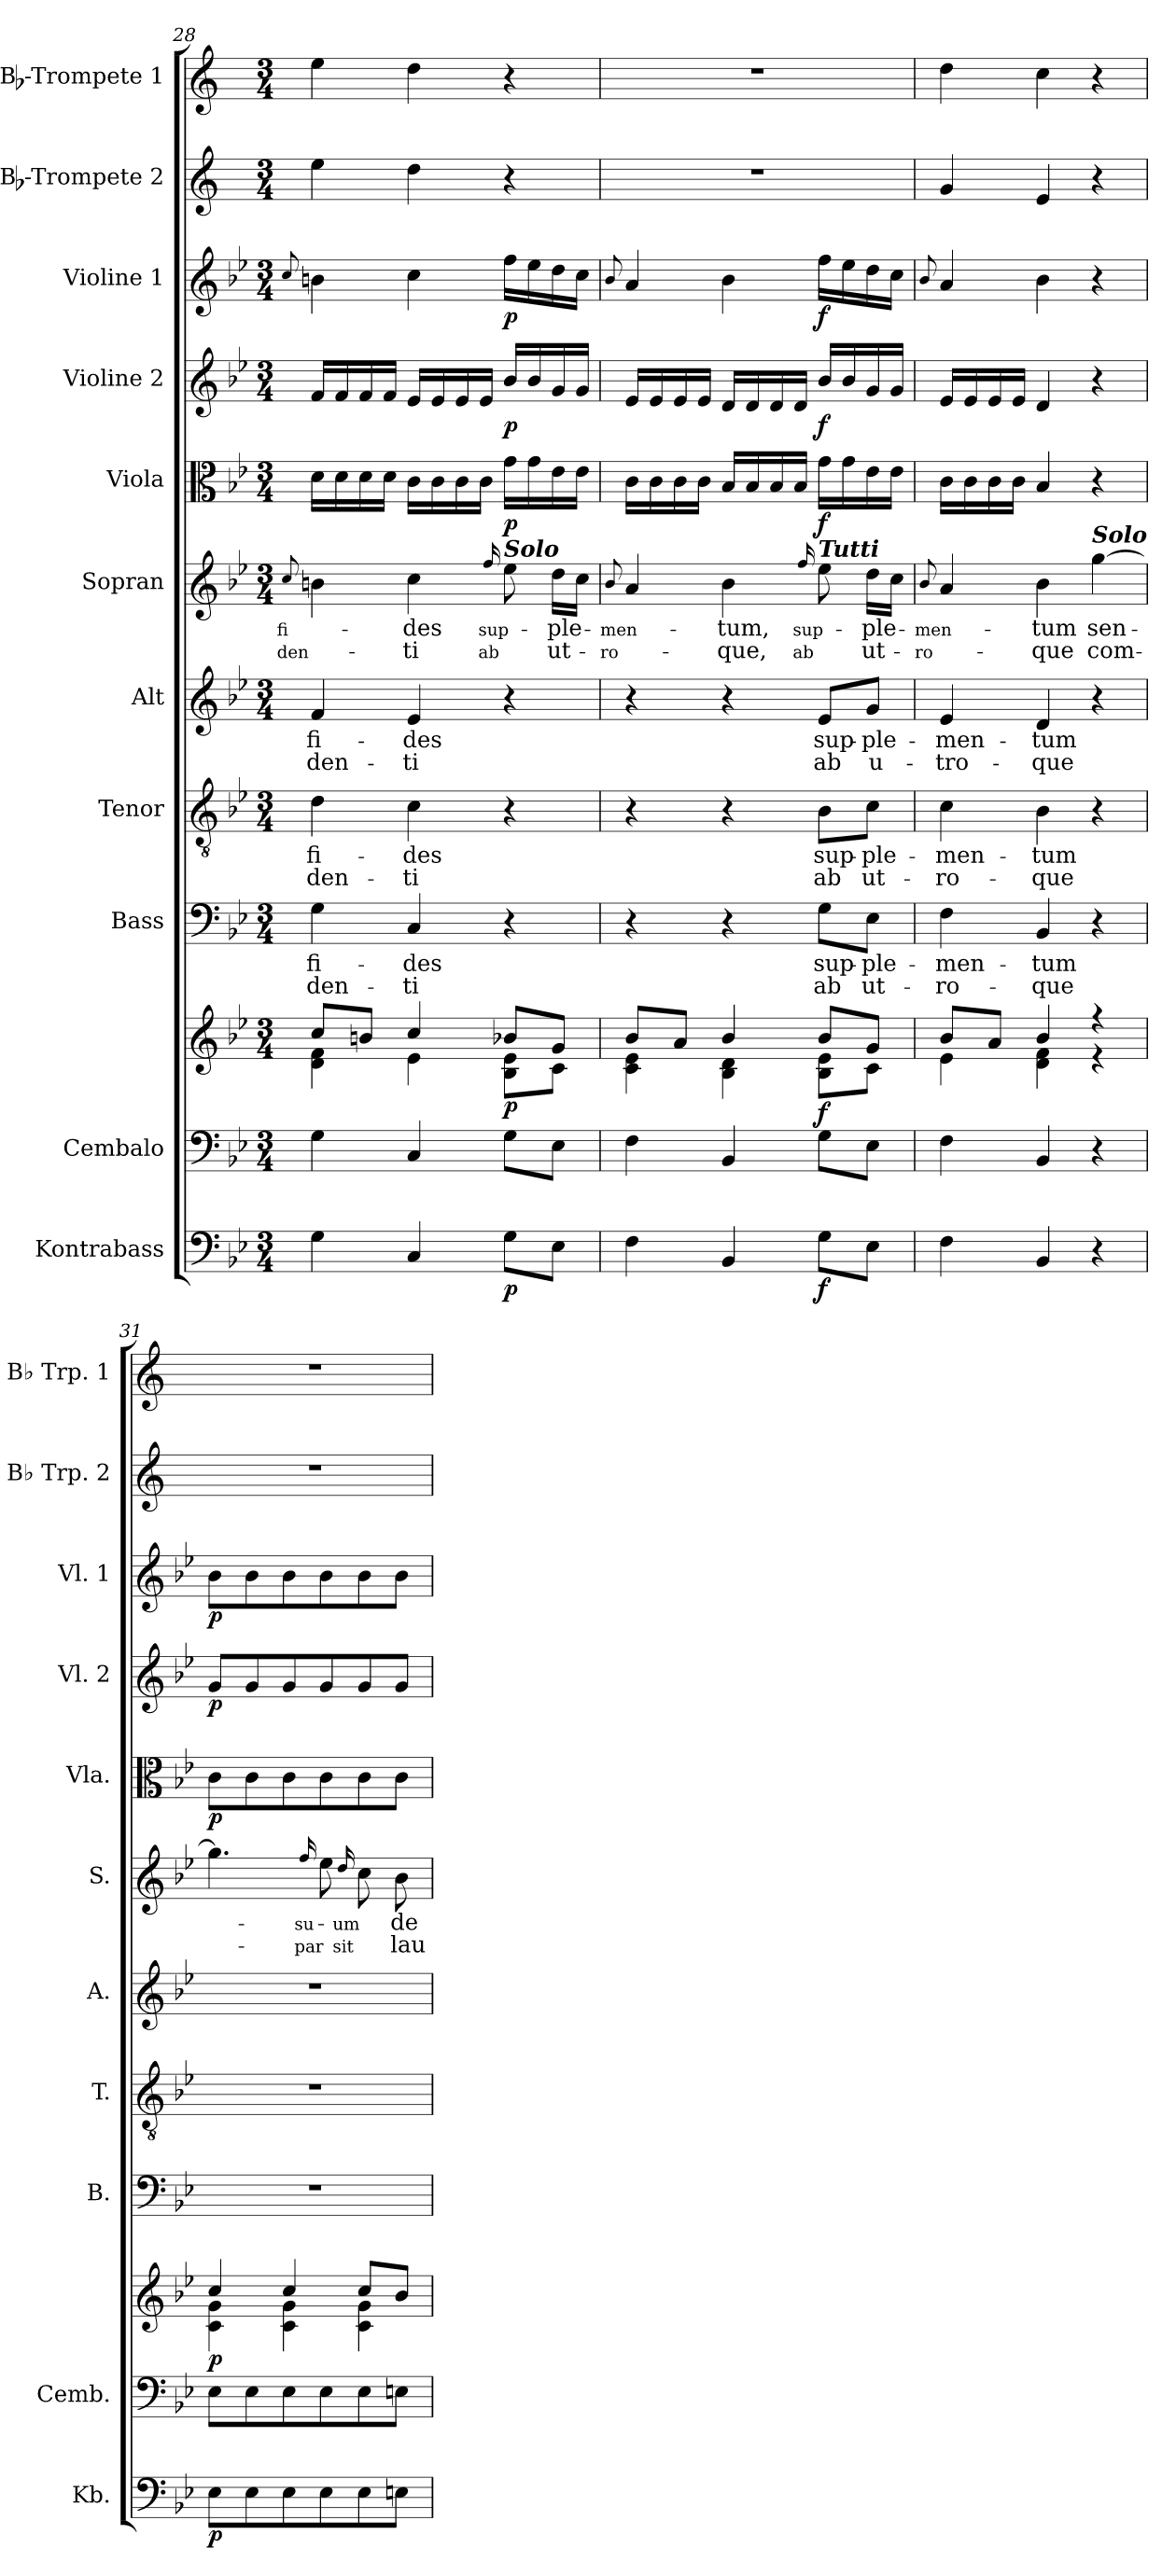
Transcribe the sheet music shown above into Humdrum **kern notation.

**kern	**dynam	**kern	**kern	**dynam	**kern	**text	**text	**kern	**text	**text	**kern	**text	**text	**kern	**text	**text	**kern	**dynam	**kern	**dynam	**kern	**dynam	**kern	**kern
*part11	*part11	*part10	*part10	*part10	*part9	*part9	*part9	*part8	*part8	*part8	*part7	*part7	*part7	*part6	*part6	*part6	*part5	*part5	*part4	*part4	*part3	*part3	*part2	*part1
*staff12	*staff12	*staff11	*staff10	*staff10/11	*staff9	*staff9	*staff9	*staff8	*staff8	*staff8	*staff7	*staff7	*staff7	*staff6	*staff6	*staff6	*staff5	*staff5	*staff4	*staff4	*staff3	*staff3	*staff2	*staff1
*I"Kontrabass	*	*I"Cembalo	*	*	*I"Bass	*	*	*I"Tenor	*	*	*I"Alt	*	*	*I"Sopran	*	*	*I"Viola	*	*I"Violine 2	*	*I"Violine 1	*	*I"Bb-Trompete 2	*I"Bb-Trompete 1
*I'Kb.	*	*I'Cemb.	*	*	*I'B.	*	*	*I'T.	*	*	*I'A.	*	*	*I'S.	*	*	*I'Vla.	*	*I'Vl. 2	*	*I'Vl. 1	*	*I'Bb Trp. 2	*I'Bb Trp. 1
!!LO:PB:g=z
*clefF4	*	*clefF4	*clefG2	*	*clefF4	*	*	*clefGv2	*	*	*clefG2	*	*	*clefG2	*	*	*clefC3	*	*clefG2	*	*clefG2	*	*clefG2	*clefG2
*ITrd7c12	*	*	*	*	*	*	*	*	*	*	*	*	*	*	*	*	*	*	*	*	*	*	*ITrd1c2	*ITrd1c2
*k[b-e-]	*	*k[b-e-]	*k[b-e-]	*	*k[b-e-]	*	*	*k[b-e-]	*	*	*k[b-e-]	*	*	*k[b-e-]	*	*	*k[b-e-]	*	*k[b-e-]	*	*k[b-e-]	*	*k[b-e-]	*k[b-e-]
*B-:	*	*B-:	*B-:	*	*B-:	*	*	*B-:	*	*	*B-:	*	*	*B-:	*	*	*B-:	*	*B-:	*	*B-:	*	*B-:	*B-:
*M3/4	*	*M3/4	*M3/4	*	*M3/4	*	*	*M3/4	*	*	*M3/4	*	*	*M3/4	*	*	*M3/4	*	*M3/4	*	*M3/4	*	*M3/4	*M3/4
=28	=28	=28	=28	=28	=28	=28	=28	=28	=28	=28	=28	=28	=28	=28	=28	=28	=28	=28	=28	=28	=28	=28	=28	=28
!	!	!	!	!	!	!	!	!	!	!	!	!	!	!	!LO:LY:b	!LO:LY:b	!	!	!	!	!	!	!	!
.	.	.	.	.	.	.	.	.	.	.	.	.	.	8qqcc/	fi-	-den-	.	.	.	.	8qqcc/	.	.	.
*	*	*	*^	*	*	*	*	*	*	*	*	*	*	*	*	*	*	*	*	*	*	*	*	*
!	!	!	!	!	!	!	!LO:LY:b	!LO:LY:b	!	!LO:LY:b	!LO:LY:b	!	!LO:LY:b	!LO:LY:b	!	!	!	!	!	!	!	!	!	!	!
4GG\	.	4G\	8cc/L	4d\ 4f\	.	4G\	fi-	-den-	4d\	fi-	-den-	4f/	fi-	-den-	4bn\	.	.	16d\LL	.	16f/LL	.	4bn\	.	4dd\	4dd\
.	.	.	.	.	.	.	.	.	.	.	.	.	.	.	.	.	.	16d\	.	16f/	.	.	.	.	.
.	.	.	8bn/J	.	.	.	.	.	.	.	.	.	.	.	.	.	.	16d\	.	16f/	.	.	.	.	.
.	.	.	.	.	.	.	.	.	.	.	.	.	.	.	.	.	.	16d\JJ	.	16f/JJ	.	.	.	.	.
!	!	!	!	!	!	!	!LO:LY:b	!LO:LY:b	!	!LO:LY:b	!LO:LY:b	!	!LO:LY:b	!LO:LY:b	!	!LO:LY:b	!LO:LY:b	!	!	!	!	!	!	!	!
4CC/	.	4C/	4cc/	4e-\	.	4C/	-des	-ti	4c\	-des	-ti	4e-/	-des	-ti	4cc\	-des	-ti	16c\LL	.	16e-/LL	.	4cc\	.	4cc\	4cc\
.	.	.	.	.	.	.	.	.	.	.	.	.	.	.	.	.	.	16c\	.	16e-/	.	.	.	.	.
.	.	.	.	.	.	.	.	.	.	.	.	.	.	.	.	.	.	16c\	.	16e-/	.	.	.	.	.
.	.	.	.	.	.	.	.	.	.	.	.	.	.	.	.	.	.	16c\JJ	.	16e-/JJ	.	.	.	.	.
!	!	!	!	!	!	!	!	!	!	!	!	!	!	!	!	!LO:LY:b	!LO:LY:b	!	!	!	!	!	!	!	!
.	.	.	.	.	.	.	.	.	.	.	.	.	.	.	16qqff/	sup-	ab	.	.	.	.	.	.	.	.
!	!	!	!	!	!	!	!	!	!	!	!	!	!	!	!LO:TX:a:Bi:t=Solo	!	!	!	!	!	!	!	!	!	!
!	!LO:DY:b	!	!	!	!LO:DY:b	!	!	!	!	!	!	!	!	!	!	!	!	!	!LO:DY:b	!	!LO:DY:b	!	!LO:DY:b	!	!
8GG\L	p	8G\L	8b-X/L	8B-\ 8e-\L	p	4r	.	.	4r	.	.	4r	.	.	8ee-\	.	.	16g\LL	p	16b-/LL	p	16ff\LL	p	4r	4r
.	.	.	.	.	.	.	.	.	.	.	.	.	.	.	.	.	.	16g\	.	16b-/	.	16ee-\	.	.	.
!	!	!	!	!	!	!	!	!	!	!	!	!	!	!	!	!LO:LY:b	!LO:LY:b	!	!	!	!	!	!	!	!
8EE-\J	.	8E-\J	8g/J	8c\J	.	.	.	.	.	.	.	.	.	.	16dd\LL	-ple-	ut-	16e-\	.	16g/	.	16dd\	.	.	.
.	.	.	.	.	.	.	.	.	.	.	.	.	.	.	16cc\JJ	.	.	16e-\JJ	.	16g/JJ	.	16cc\JJ	.	.	.
=29	=29	=29	=29	=29	=29	=29	=29	=29	=29	=29	=29	=29	=29	=29	=29	=29	=29	=29	=29	=29	=29	=29	=29	=29	=29
!	!	!	!	!	!	!	!	!	!	!	!	!	!	!	!	!LO:LY:b	!LO:LY:b	!	!	!	!	!	!	!	!
.	.	.	.	.	.	.	.	.	.	.	.	.	.	.	8qqb-/	-men-	-ro-	.	.	.	.	8qqb-/	.	.	.
4FF\	.	4F\	8b-/L	4c\ 4e-\	.	4r	.	.	4r	.	.	4r	.	.	4a/	.	.	16c\LL	.	16e-/LL	.	4a/	.	2.r	2.r
.	.	.	.	.	.	.	.	.	.	.	.	.	.	.	.	.	.	16c\	.	16e-/	.	.	.	.	.
.	.	.	8a/J	.	.	.	.	.	.	.	.	.	.	.	.	.	.	16c\	.	16e-/	.	.	.	.	.
.	.	.	.	.	.	.	.	.	.	.	.	.	.	.	.	.	.	16c\JJ	.	16e-/JJ	.	.	.	.	.
!	!	!	!	!	!	!	!	!	!	!	!	!	!	!	!	!LO:LY:b	!LO:LY:b	!	!	!	!	!	!	!	!
4BBB-/	.	4BB-/	4b-/	4B-\ 4d\	.	4r	.	.	4r	.	.	4r	.	.	4b-\	-tum,	-que,	16B-/LL	.	16d/LL	.	4b-\	.	.	.
.	.	.	.	.	.	.	.	.	.	.	.	.	.	.	.	.	.	16B-/	.	16d/	.	.	.	.	.
.	.	.	.	.	.	.	.	.	.	.	.	.	.	.	.	.	.	16B-/	.	16d/	.	.	.	.	.
.	.	.	.	.	.	.	.	.	.	.	.	.	.	.	.	.	.	16B-/JJ	.	16d/JJ	.	.	.	.	.
!	!	!	!	!	!	!	!	!	!	!	!	!	!	!	!	!LO:LY:b	!LO:LY:b	!	!	!	!	!	!	!	!
.	.	.	.	.	.	.	.	.	.	.	.	.	.	.	16qqff/	sup-	ab	.	.	.	.	.	.	.	.
!	!	!	!	!	!	!	!	!	!	!	!	!	!	!	!LO:TX:a:Bi:t=Tutti	!	!	!	!	!	!	!	!	!	!
!	!LO:DY:b	!	!	!	!LO:DY:b	!	!LO:LY:b	!LO:LY:b	!	!LO:LY:b	!LO:LY:b	!	!LO:LY:b	!LO:LY:b	!	!	!	!	!LO:DY:b	!	!LO:DY:b	!	!LO:DY:b	!	!
8GG\L	f	8G\L	8b-/L	8B-\ 8e-\L	f	8G\L	sup-	ab	8B-\L	sup-	ab	8e-/L	sup-	ab	8ee-\	.	.	16g\LL	f	16b-/LL	f	16ff\LL	f	.	.
.	.	.	.	.	.	.	.	.	.	.	.	.	.	.	.	.	.	16g\	.	16b-/	.	16ee-\	.	.	.
!	!	!	!	!	!	!	!LO:LY:b	!LO:LY:b	!	!LO:LY:b	!LO:LY:b	!	!LO:LY:b	!LO:LY:b	!	!LO:LY:b	!LO:LY:b	!	!	!	!	!	!	!	!
8EE-\J	.	8E-\J	8g/J	8c\J	.	8E-\J	-ple-	ut-	8c\J	-ple-	ut-	8g/J	-ple-	u-	16dd\LL	-ple-	ut-	16e-\	.	16g/	.	16dd\	.	.	.
.	.	.	.	.	.	.	.	.	.	.	.	.	.	.	16cc\JJ	.	.	16e-\JJ	.	16g/JJ	.	16cc\JJ	.	.	.
=30	=30	=30	=30	=30	=30	=30	=30	=30	=30	=30	=30	=30	=30	=30	=30	=30	=30	=30	=30	=30	=30	=30	=30	=30	=30
!	!	!	!	!	!	!	!	!	!	!	!	!	!	!	!	!LO:LY:b	!LO:LY:b	!	!	!	!	!	!	!	!
.	.	.	.	.	.	.	.	.	.	.	.	.	.	.	8qqb-/	-men-	-ro-	.	.	.	.	8qqb-/	.	.	.
!	!	!	!	!	!	!	!LO:LY:b	!LO:LY:b	!	!LO:LY:b	!LO:LY:b	!	!LO:LY:b	!LO:LY:b	!	!	!	!	!	!	!	!	!	!	!
4FF\	.	4F\	8b-/L	4e-\	.	4F\	-men-	-ro-	4c\	-men-	-ro-	4e-/	-men-	-tro-	4a/	.	.	16c\LL	.	16e-/LL	.	4a/	.	4f/	4cc\
.	.	.	.	.	.	.	.	.	.	.	.	.	.	.	.	.	.	16c\	.	16e-/	.	.	.	.	.
.	.	.	8a/J	.	.	.	.	.	.	.	.	.	.	.	.	.	.	16c\	.	16e-/	.	.	.	.	.
.	.	.	.	.	.	.	.	.	.	.	.	.	.	.	.	.	.	16c\JJ	.	16e-/JJ	.	.	.	.	.
!	!	!	!	!	!	!	!LO:LY:b	!LO:LY:b	!	!LO:LY:b	!LO:LY:b	!	!LO:LY:b	!LO:LY:b	!	!LO:LY:b	!LO:LY:b	!	!	!	!	!	!	!	!
4BBB-/	.	4BB-/	4b-/	4d\ 4f\	.	4BB-/	-tum	-que	4B-\	-tum	-que	4d/	-tum	-que	4b-\	-tum	-que	4B-/	.	4d/	.	4b-\	.	4d/	4b-\
!	!	!	!	!	!	!	!	!	!	!	!	!	!	!	!LO:TX:a:Bi:t=Solo	!	!	!	!	!	!	!	!	!	!
!	!	!	!	!	!	!	!	!	!	!	!	!	!	!	!	!LO:LY:b	!LO:LY:b	!	!	!	!	!	!	!	!
4r	.	4r	4r	4r	.	4r	.	.	4r	.	.	4r	.	.	[4gg\	sen-	com-	4r	.	4r	.	4r	.	4r	4r
=31	=31	=31	=31	=31	=31	=31	=31	=31	=31	=31	=31	=31	=31	=31	=31	=31	=31	=31	=31	=31	=31	=31	=31	=31	=31
!	!LO:DY:b	!	!	!	!LO:DY:b	!	!	!	!	!	!	!	!	!	!	!	!	!	!LO:DY:b	!	!LO:DY:b	!	!LO:DY:b	!	!
8EE-\L	p	8E-\L	4cc/	4c\ 4g\	p	2.r	.	.	2.r	.	.	2.r	.	.	4.gg\]	.	.	8c\L	p	8g/L	p	8b-\L	p	2.r	2.r
8EE-\	.	8E-\	.	.	.	.	.	.	.	.	.	.	.	.	.	.	.	8c\	.	8g/	.	8b-\	.	.	.
8EE-\	.	8E-\	4cc/	4c\ 4g\	.	.	.	.	.	.	.	.	.	.	.	.	.	8c\	.	8g/	.	8b-\	.	.	.
!	!	!	!	!	!	!	!	!	!	!	!	!	!	!	!	!LO:LY:b	!LO:LY:b	!	!	!	!	!	!	!	!
.	.	.	.	.	.	.	.	.	.	.	.	.	.	.	16qqff/	-su-	-par	.	.	.	.	.	.	.	.
8EE-\	.	8E-\	.	.	.	.	.	.	.	.	.	.	.	.	8ee-\	.	.	8c\	.	8g/	.	8b-\	.	.	.
!	!	!	!	!	!	!	!	!	!	!	!	!	!	!	!	!LO:LY:b	!LO:LY:b	!	!	!	!	!	!	!	!
.	.	.	.	.	.	.	.	.	.	.	.	.	.	.	16qqdd/	-um	sit	.	.	.	.	.	.	.	.
8EE-\	.	8E-\	8cc/L	4c\ 4g\	.	.	.	.	.	.	.	.	.	.	8cc\	.	.	8c\	.	8g/	.	8b-\	.	.	.
!	!	!	!	!	!	!	!	!	!	!	!	!	!	!	!	!LO:LY:b	!LO:LY:b	!	!	!	!	!	!	!	!
8EEn\J	.	8En\J	8b-/J	.	.	.	.	.	.	.	.	.	.	.	8b-\	de-	lau-	8c\J	.	8g/J	.	8b-\J	.	.	.
*	*	*	*v	*v	*	*	*	*	*	*	*	*	*	*	*	*	*	*	*	*	*	*	*	*	*
=	=	=	=	=	=	=	=	=	=	=	=	=	=	=	=	=	=	=	=	=	=	=	=	=
*-	*-	*-	*-	*-	*-	*-	*-	*-	*-	*-	*-	*-	*-	*-	*-	*-	*-	*-	*-	*-	*-	*-	*-	*-
